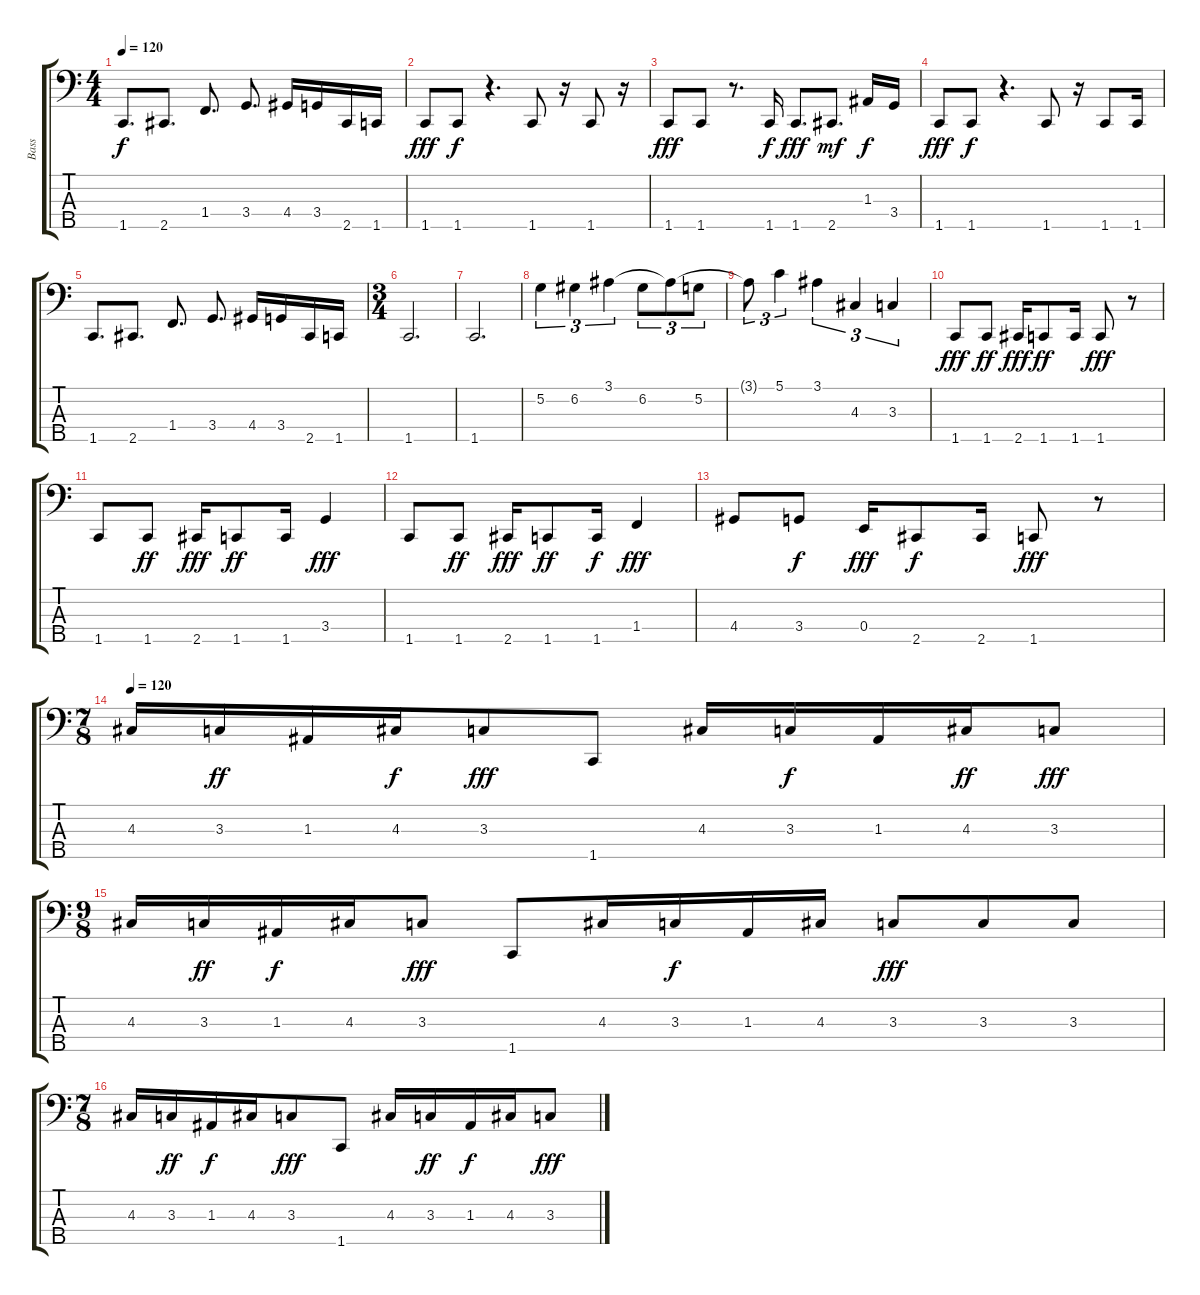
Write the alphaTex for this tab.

\track ("Bass" "Bass") {instrument electricbassfinger}
\staff {score tabs}
\tuning (G2 D2 A1 E1 B0) {hide}
\ts (4 4)
\tempo 120
\clef f4
\ks c
1.5.8{d dy f} 2.5.8{d} 1.4.8{d} 3.4.8{d} 4.4.16 3.4.16 2.5.16 1.5.16 |
1.5.8{dy fff} 1.5.8{dy f} r.4{d} 1.5.8 r.16 1.5.8 r.16 |
1.5.8{dy fff} 1.5.8 r.8{d} 1.5.16{dy f} 1.5.8{d dy fff} 2.5.8{d dy mf} 1.3.16{dy f} 3.4.16 |
1.5.8{dy fff} 1.5.8{dy f} r.4{d} 1.5.8 r.16 1.5.8 1.5.16 |
1.5.8{d} 2.5.8{d} 1.4.8{d} 3.4.8{d} 4.4.16 3.4.16 2.5.16 1.5.16 |
\ts (3 4)
1.5.2{d} |
1.5.2{d} |
5.2.4{tu (3 2)} 6.2.4{tu (3 2)} 3.1.4{tu (3 2)} 6.2.8{tu (3 2)} 3.1{t}.8{tu (3 2)} 5.2.8{tu (3 2)} |
3.1{t}.8{tu (3 2)} 5.1.4{tu (3 2)} 3.1.4{tu (3 2)} 4.3.4{tu (3 2)} 3.3.4{tu (3 2)} |
1.5.8{dy fff} 1.5.8{dy ff} 2.5.16{dy fff} 1.5.8{dy ff} 1.5.16 1.5.8{dy fff} r.8 |
1.5.8 1.5.8{dy ff} 2.5.16{dy fff} 1.5.8{dy ff} 1.5.16 3.4.4{dy fff} |
1.5.8 1.5.8{dy ff} 2.5.16{dy fff} 1.5.8{dy ff} 1.5.16{dy f} 1.4.4{dy fff} |
4.4.8 3.4.8{dy f} 0.4.16{dy fff} 2.5.8{dy f} 2.5.16 1.5.8{dy fff} r.8 |
\ts (7 8)
\tempo 120
4.3.16 3.3.16{dy ff} 1.3.16 4.3.16{dy f} 3.3.8{dy fff} 1.5.8 4.3.16 3.3.16{dy f} 1.3.16 4.3.16{dy ff} 3.3.8{dy fff} |
\ts (9 8)
4.3.16 3.3.16{dy ff} 1.3.16{dy f} 4.3.16 3.3.8{dy fff} 1.5.8 4.3.16 3.3.16{dy f} 1.3.16 4.3.16 3.3.8{dy fff} 3.3.8 3.3.8 |
\ts (7 8)
4.3.16 3.3.16{dy ff} 1.3.16{dy f} 4.3.16 3.3.8{dy fff} 1.5.8 4.3.16 3.3.16{dy ff} 1.3.16{dy f} 4.3.16 3.3.8{dy fff}
